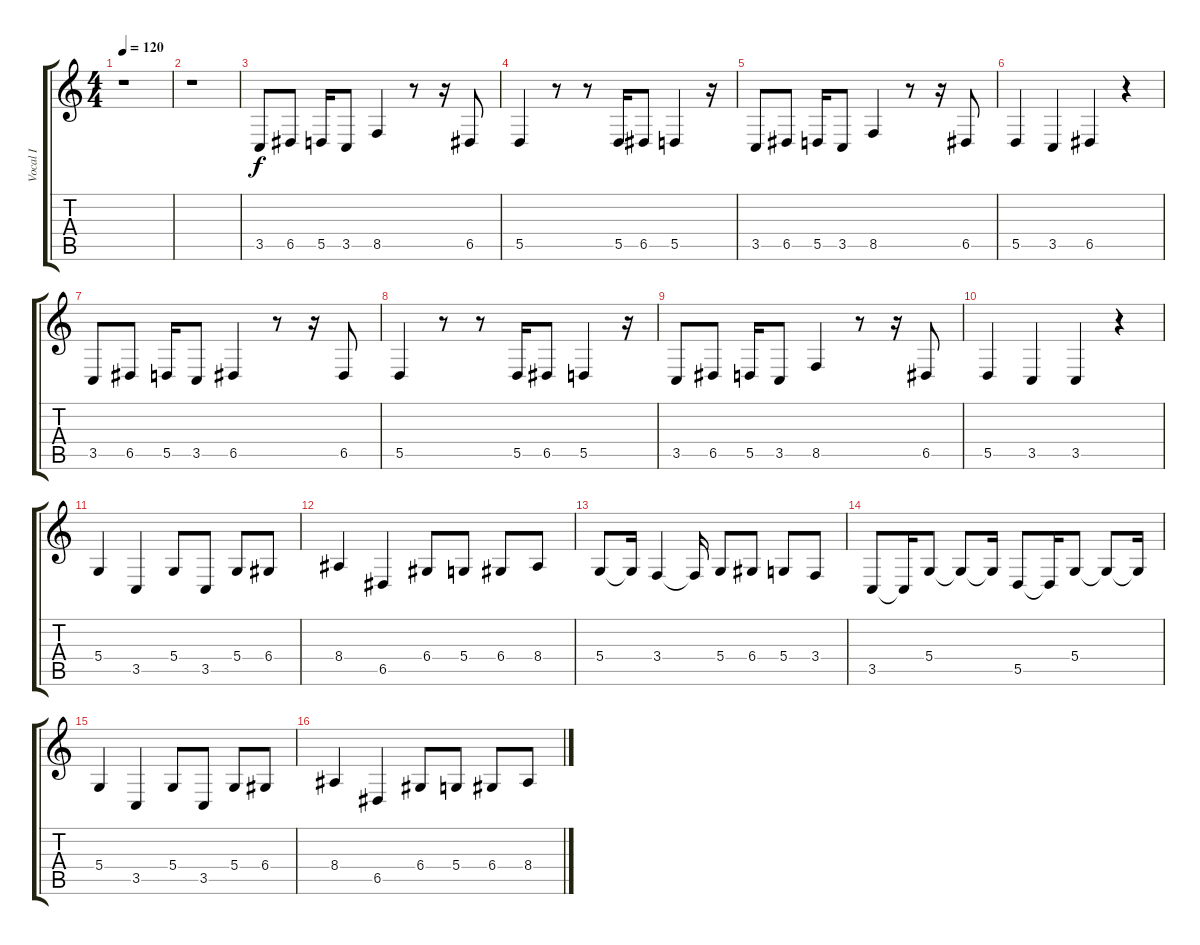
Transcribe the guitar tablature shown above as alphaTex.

\track ("Vocal I" "Vocal I") {instrument tenorsax}
\staff {score tabs}
\tuning (E4 B3 G3 D3 A2 D2) {hide}
\ts (4 4)
\tempo 120
\clef g2
\ks c
r.1{dy f} |
r.1 |
3.5.8 6.5.8 5.5.16 3.5.8 8.5.4 r.8 r.16 6.5.8 |
5.5.4 r.8 r.8 5.5.16 6.5.8 5.5.4 r.16 |
3.5.8 6.5.8 5.5.16 3.5.8 8.5.4 r.8 r.16 6.5.8 |
5.5.4 3.5.4 6.5.4 r.4 |
3.5.8 6.5.8 5.5.16 3.5.8 6.5.4 r.8 r.16 6.5.8 |
5.5.4 r.8 r.8 5.5.16 6.5.8 5.5.4 r.16 |
3.5.8 6.5.8 5.5.16 3.5.8 8.5.4 r.8 r.16 6.5.8 |
5.5.4 3.5.4 3.5.4 r.4 |
5.4.4 3.5.4 5.4.8 3.5.8 5.4.8 6.4.8 |
8.4.4 6.5.4 6.4.8 5.4.8 6.4.8 8.4.8 |
5.4.8 5.4{t}.16 3.4.4 3.4{t}.16 5.4.8 6.4.8 5.4.8 3.4.8 |
3.5.8 3.5{t}.16 5.4.8 5.4{t}.8 5.4{t}.16 5.5.8 5.5{t}.16 5.4.8 5.4{t}.8 5.4{t}.16 |
5.4.4 3.5.4 5.4.8 3.5.8 5.4.8 6.4.8 |
8.4.4 6.5.4 6.4.8 5.4.8 6.4.8 8.4.8
